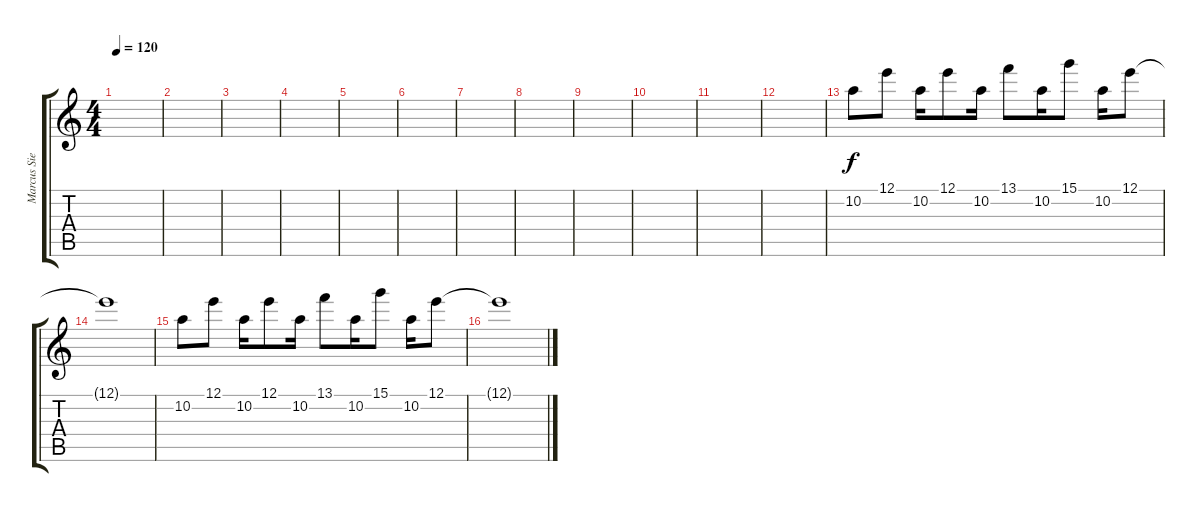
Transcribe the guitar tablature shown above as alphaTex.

\track ("Marcus Siepen (Clean)" "Marcus Sie") {instrument electricguitarclean}
\staff {score tabs}
\tuning (E4 B3 G3 D3 A2 E2) {hide}
\ts (4 4)
\tempo 120
\clef g2
\ks c
|
|
|
|
|
|
|
|
|
|
|
|
10.2.8 12.1.8 10.2.16 12.1.8 10.2.16 13.1.8 10.2.16 15.1.8 10.2.16 12.1.8 |
12.1{t}.1 |
10.2.8 12.1.8 10.2.16 12.1.8 10.2.16 13.1.8 10.2.16 15.1.8 10.2.16 12.1.8 |
12.1{t}.1
